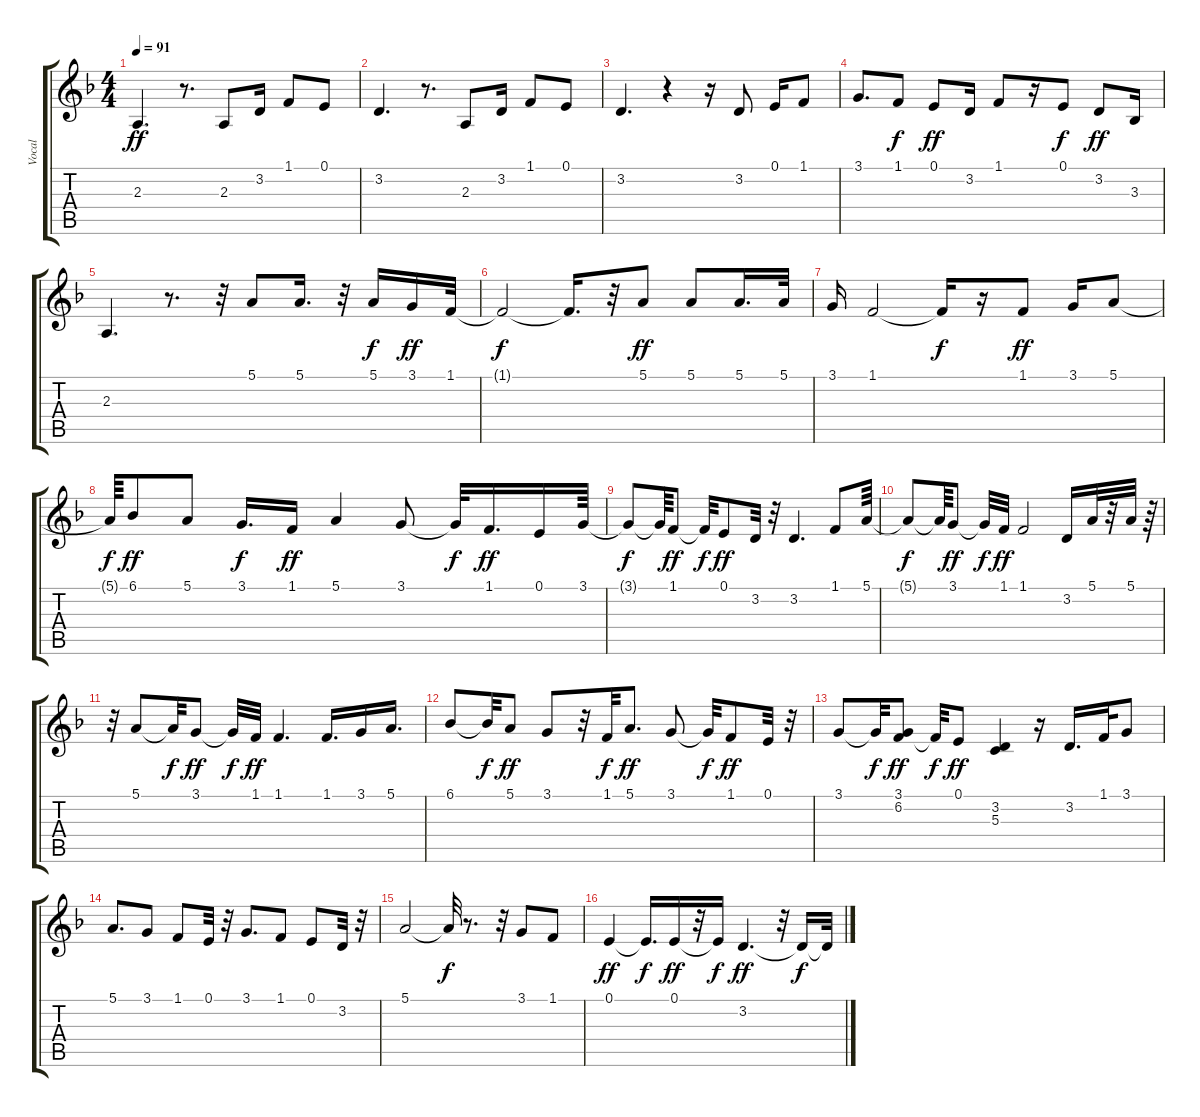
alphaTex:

\track ("Vocal" "Vocal") {instrument stringensemble1}
\staff {score tabs}
\tuning (E4 B3 G3 D3 A2 E2) {hide}
\ts (4 4)
\tempo 91
\clef g2
\ks dminor
2.3.4{d dy ff} r.8{d} 2.3.8 3.2.16 1.1.8 0.1.8 |
3.2.4{d} r.8{d} 2.3.8 3.2.16 1.1.8 0.1.8 |
3.2.4{d} r.4 r.16 3.2.8 0.1.16 1.1.8 |
3.1.8{d} 1.1.8{dy f} 0.1.8{dy ff} 3.2.16 1.1.8 r.16 0.1.8{dy f} 3.2.8{dy ff} 3.3.16 |
2.3.4{d} r.8{d} r.32 5.1.8 5.1.16{d} r.32 5.1.16{dy f} 3.1.16{dy ff} 1.1.32 |
1.1{t}.2{dy f} 1.1{t}.16{d} r.32 5.1.8{dy ff} 5.1.8 5.1.16{d} 5.1.32 |
3.1.16 1.1.2 1.1{t}.16{dy f} r.16 1.1.8{dy ff} 3.1.16 5.1.8 |
5.1{t}.64{dy f} 6.1.8{dy ff} 5.1.8 3.1.16{d dy f} 1.1.16{dy ff} 5.1.4 3.1.8 3.1{t}.32{dy f} 1.1.16{d dy ff} 0.1.16 3.1.64 |
3.1{t}.8{dy f} 3.1{t}.64 1.1.8{dy ff} 1.1{t}.32{dy f} 0.1.8{dy ff} 3.2.32 r.32 3.2.4{d} 1.1.8 5.1.64 |
5.1{t}.8{dy f} 5.1{t}.64 3.1.8{dy ff} 3.1{t}.32{dy f} 1.1.32{dy ff} 1.1.2 3.2.16 5.1.32 r.32 5.1.32 r.64 |
r.32 5.1.8 5.1{t}.32{dy f} 3.1.8{dy ff} 3.1{t}.32{dy f} 1.1.32{dy ff} 1.1.4{d} 1.1.16{d} 3.1.16 5.1.16{d} |
6.1.8 6.1{t}.32{dy f} 5.1.8{dy ff} 3.1.8 r.32 1.1.32{dy f} 5.1.8{d dy ff} 3.1.8 3.1{t}.32{dy f} 1.1.8{dy ff} 0.1.32 r.32 |
3.1.8 3.1{t}.32{dy f} (3.1 6.2).8{dy ff} 6.2{t}.32{dy f} 0.1.8{dy ff} (3.2 5.3).4 r.16 3.2.16{d} 1.1.32 3.1.8 |
5.1.8{d} 3.1.8 1.1.8 0.1.32 r.32 3.1.8{d} 1.1.8 0.1.8 3.2.32 r.32 |
5.1.2 5.1{t}.32{dy f} r.8{d} r.32 3.1.8 1.1.8 |
0.1.4{dy ff} 0.1{t}.16{d dy f} 0.1.16{dy ff} r.32 0.1{t}.16{dy f} 3.2.4{d dy ff} r.32 3.2{t}.16{dy f} 3.2{t}.32
